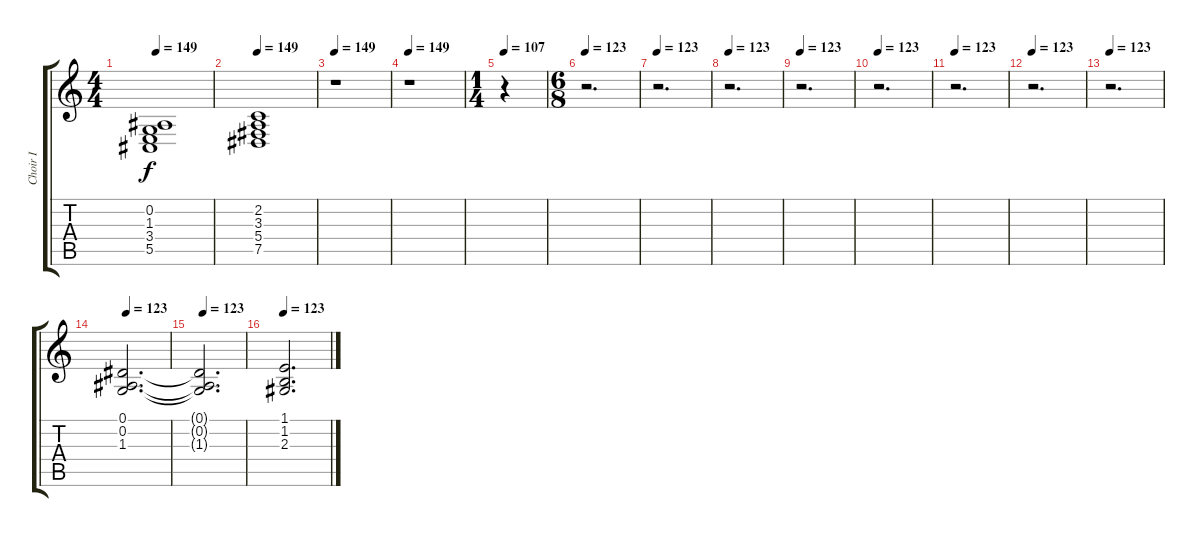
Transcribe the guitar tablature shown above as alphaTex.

\track ("Choir I" "Choir I") {instrument choiraahs}
\staff {score tabs}
\tuning (Eb4 Bb3 Gb3 Db3 Ab2 Eb2) {hide}
\ts (4 4)
\tempo 149
\clef g2
\ks c
(0.2 1.3 3.4 5.5).1{dy f} |
\tempo 149
(2.2 3.3 5.4 7.5).1 |
\tempo 149
r.1 |
\tempo 149
r.1 |
\ts (1 4)
\tempo 107
r.4 |
\ts (6 8)
\tempo 123
r.2{d} |
\tempo 123
r.2{d} |
\tempo 123
r.2{d} |
\tempo 123
r.2{d} |
\tempo 123
r.2{d} |
\tempo 123
r.2{d} |
\tempo 123
r.2{d} |
\tempo 123
r.2{d} |
\tempo 123
(0.1 0.2 1.3).2{d} |
\tempo 123
(0.1{t} 0.2{t} 1.3{t}).2{d} |
\tempo 123
(1.1 1.2 2.3).2{d}
